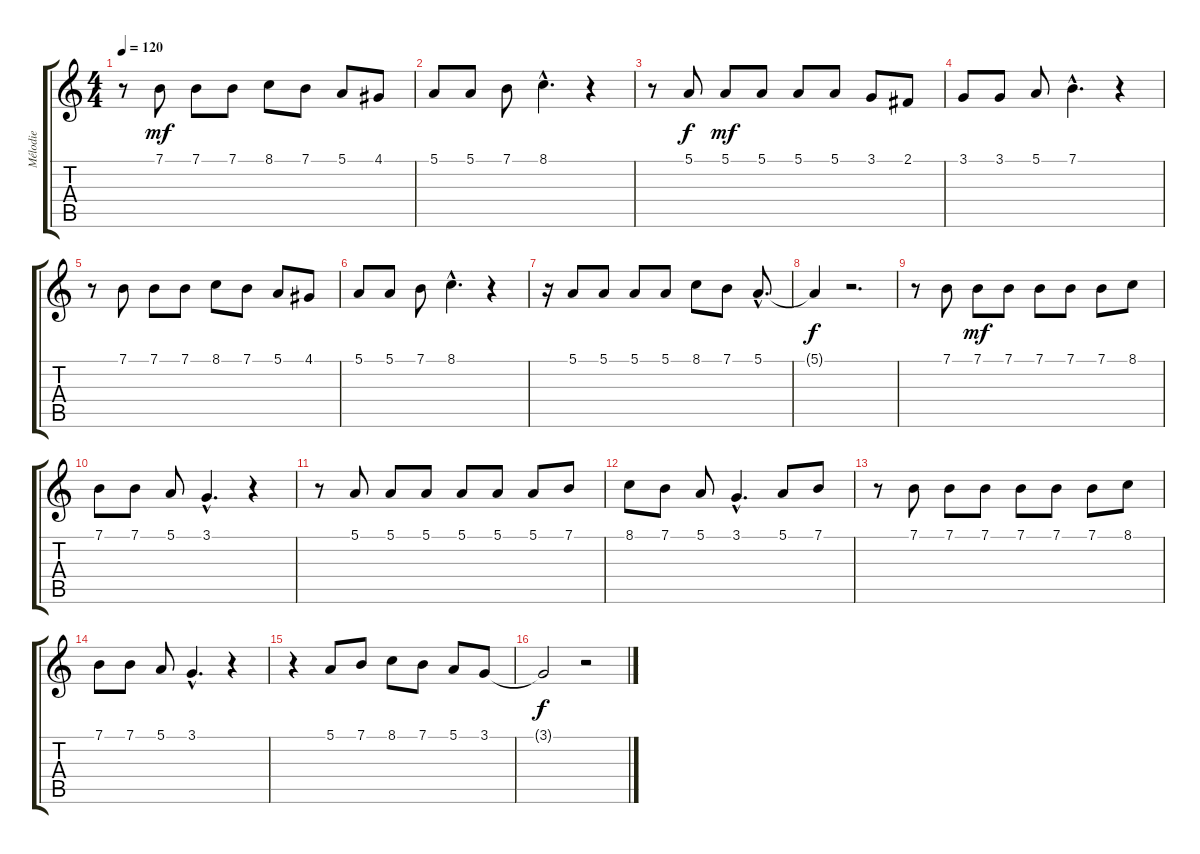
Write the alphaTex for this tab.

\track ("Mélodie" "Mélodie") {instrument tenorsax}
\staff {score tabs}
\tuning (E4 B3 G3 D3 A2 E2) {hide}
\ts (4 4)
\tempo 120
\clef g2
\ks c
r.8{dy f} 7.1.8{dy mf} 7.1.8 7.1.8 8.1.8 7.1.8 5.1.8 4.1.8 |
5.1.8 5.1.8 7.1.8 8.1{hac}.4{d} r.4 |
r.8 5.1.8{dy f} 5.1.8{dy mf} 5.1.8 5.1.8 5.1.8 3.1.8 2.1.8 |
3.1.8 3.1.8 5.1.8 7.1{hac}.4{d} r.4 |
r.8 7.1.8 7.1.8 7.1.8 8.1.8 7.1.8 5.1.8 4.1.8 |
5.1.8 5.1.8 7.1.8 8.1{hac}.4{d} r.4 |
r.16 5.1.8 5.1.8 5.1.8 5.1.8 8.1.8 7.1.8 5.1{hac}.8{d} |
5.1{t}.4{dy f} r.2{d} |
r.8 7.1.8 7.1.8{dy mf} 7.1.8 7.1.8 7.1.8 7.1.8 8.1.8 |
7.1.8 7.1.8 5.1.8 3.1{hac}.4{d} r.4 |
r.8 5.1.8 5.1.8 5.1.8 5.1.8 5.1.8 5.1.8 7.1.8 |
8.1.8 7.1.8 5.1.8 3.1{hac}.4{d} 5.1.8 7.1.8 |
r.8 7.1.8 7.1.8 7.1.8 7.1.8 7.1.8 7.1.8 8.1.8 |
7.1.8 7.1.8 5.1.8 3.1{hac}.4{d} r.4 |
r.4 5.1.8 7.1.8 8.1.8 7.1.8 5.1.8 3.1.8 |
3.1{t}.2{dy f} r.2
